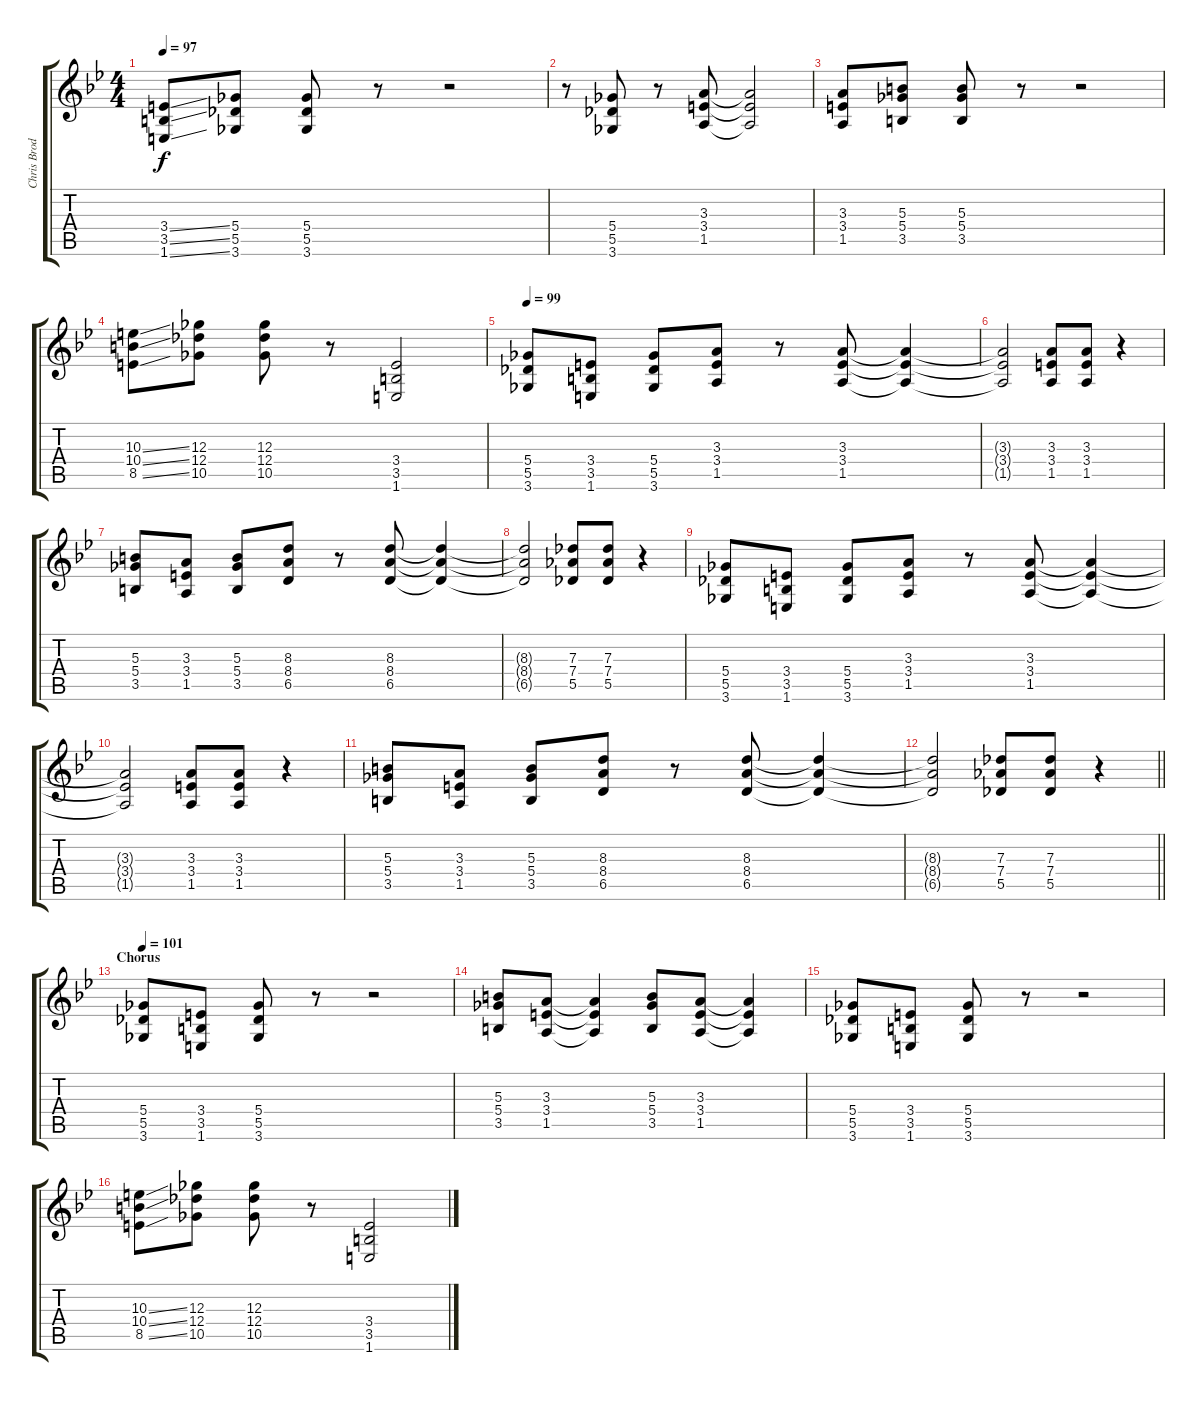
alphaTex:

\track ("Chris Broderick" "Chris Brod") {instrument overdrivenguitar}
\staff {score tabs}
\tuning (Eb4 Bb3 Gb3 Db3 Ab2 Eb2) {hide}
\ts (4 4)
\tempo 97
\clef g2
\ks bb
(3.4{ss} 3.5{ss} 1.6{ss}).8{dy f} (5.4 5.5 3.6).8 (5.4 5.5 3.6).8 r.8 r.2 |
r.8 (5.4 5.5 3.6).8 r.8 (3.3 3.4 1.5).8 (3.3{t} 3.4{t} 1.5{t}).2 |
(3.3 3.4 1.5).8 (5.3 5.4 3.5).8 (5.3 5.4 3.5).8 r.8 r.2 |
(10.3{ss} 10.4{ss} 8.5{ss}).8 (12.3 12.4 10.5).8 (12.3 12.4 10.5).8 r.8 (3.4 3.5 1.6).2 |
\tempo 99
(5.4 5.5 3.6).8 (3.4 3.5 1.6).8 (5.4 5.5 3.6).8 (3.3 3.4 1.5).8 r.8 (3.3 3.4 1.5).8 (3.3{t} 3.4{t} 1.5{t}).4 |
(3.3{t} 3.4{t} 1.5{t}).2 (3.3 3.4 1.5).8 (3.3 3.4 1.5).8 r.4 |
(5.3 5.4 3.5).8 (3.3 3.4 1.5).8 (5.3 5.4 3.5).8 (8.3 8.4 6.5).8 r.8 (8.3 8.4 6.5).8 (8.3{t} 8.4{t} 6.5{t}).4 |
(8.3{t} 8.4{t} 6.5{t}).2 (7.3 7.4 5.5).8 (7.3 7.4 5.5).8 r.4 |
(5.4 5.5 3.6).8 (3.4 3.5 1.6).8 (5.4 5.5 3.6).8 (3.3 3.4 1.5).8 r.8 (3.3 3.4 1.5).8 (3.3{t} 3.4{t} 1.5{t}).4 |
(3.3{t} 3.4{t} 1.5{t}).2 (3.3 3.4 1.5).8 (3.3 3.4 1.5).8 r.4 |
(5.3 5.4 3.5).8 (3.3 3.4 1.5).8 (5.3 5.4 3.5).8 (8.3 8.4 6.5).8 r.8 (8.3 8.4 6.5).8 (8.3{t} 8.4{t} 6.5{t}).4 |
\barLineRight lightlight
(8.3{t} 8.4{t} 6.5{t}).2 (7.3 7.4 5.5).8 (7.3 7.4 5.5).8 r.4 |
\section ("" "Chorus")
\tempo 101
(5.4 5.5 3.6).8 (3.4 3.5 1.6).8 (5.4 5.5 3.6).8 r.8 r.2 |
(5.3 5.4 3.5).8 (3.3 3.4 1.5).8 (3.3{t} 3.4{t} 1.5{t}).4 (5.3 5.4 3.5).8 (3.3 3.4 1.5).8 (3.3{t} 3.4{t} 1.5{t}).4 |
(5.4 5.5 3.6).8 (3.4 3.5 1.6).8 (5.4 5.5 3.6).8 r.8 r.2 |
(10.3{ss} 10.4{ss} 8.5{ss}).8 (12.3 12.4 10.5).8 (12.3 12.4 10.5).8 r.8 (3.4 3.5 1.6).2
